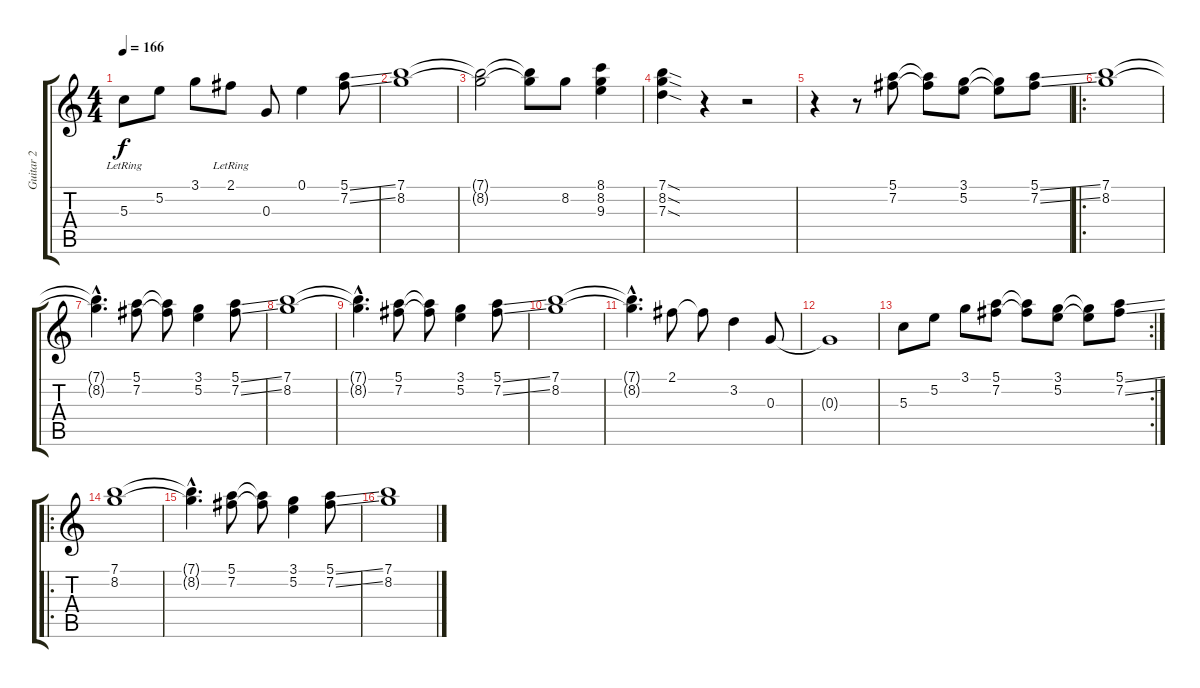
\track ("Guitar 2" "Guitar 2") {instrument electricguitarclean}
\staff {score tabs}
\tuning (E4 B3 G3 D3 A2 E2) {hide}
\ts (4 4)
\tempo 166
\clef g2
\ks c
5.3{lr}.8{dy f} 5.2.8 3.1.8 2.1{lr}.8 0.3.8 0.1.4 (5.1{ss} 7.2{ss}).8 |
(7.1 8.2).1 |
(7.1{t} 8.2{t}).2 (7.1{t} 8.2{t}).8 8.2.8 (8.1 8.2 9.3).4 |
(7.1{sod} 8.2{sod} 7.3{sod}).4 r.4 r.2 |
r.4 r.8 (5.1 7.2).8 (5.1{t} 7.2{t}).8 (3.1 5.2).8 (3.1{t} 5.2{t}).8 (5.1{ss} 7.2{ss}).8 |
\ro
(7.1 8.2).1 |
(7.1{hac t} 8.2{hac t}).4{d} (5.1 7.2).8 (5.1{t} 7.2{t}).8 (3.1 5.2).4 (5.1{ss} 7.2{ss}).8 |
(7.1 8.2).1 |
(7.1{hac t} 8.2{hac t}).4{d} (5.1 7.2).8 (5.1{t} 7.2{t}).8 (3.1 5.2).4 (5.1{ss} 7.2{ss}).8 |
(7.1 8.2).1 |
(7.1{hac t} 8.2{hac t}).4{d} 2.1.8 2.1{t}.8 3.2.4 0.3.8 |
0.3{t}.1 |
\rc 2
5.3.8 5.2.8 3.1.8 (5.1 7.2).8 (5.1{t} 7.2{t}).8 (3.1 5.2).8 (3.1{t} 5.2{t}).8 (5.1{ss} 7.2{ss}).8 |
\ro
(7.1 8.2).1 |
(7.1{hac t} 8.2{hac t}).4{d} (5.1 7.2).8 (5.1{t} 7.2{t}).8 (3.1 5.2).4 (5.1{ss} 7.2{ss}).8 |
(7.1 8.2).1
